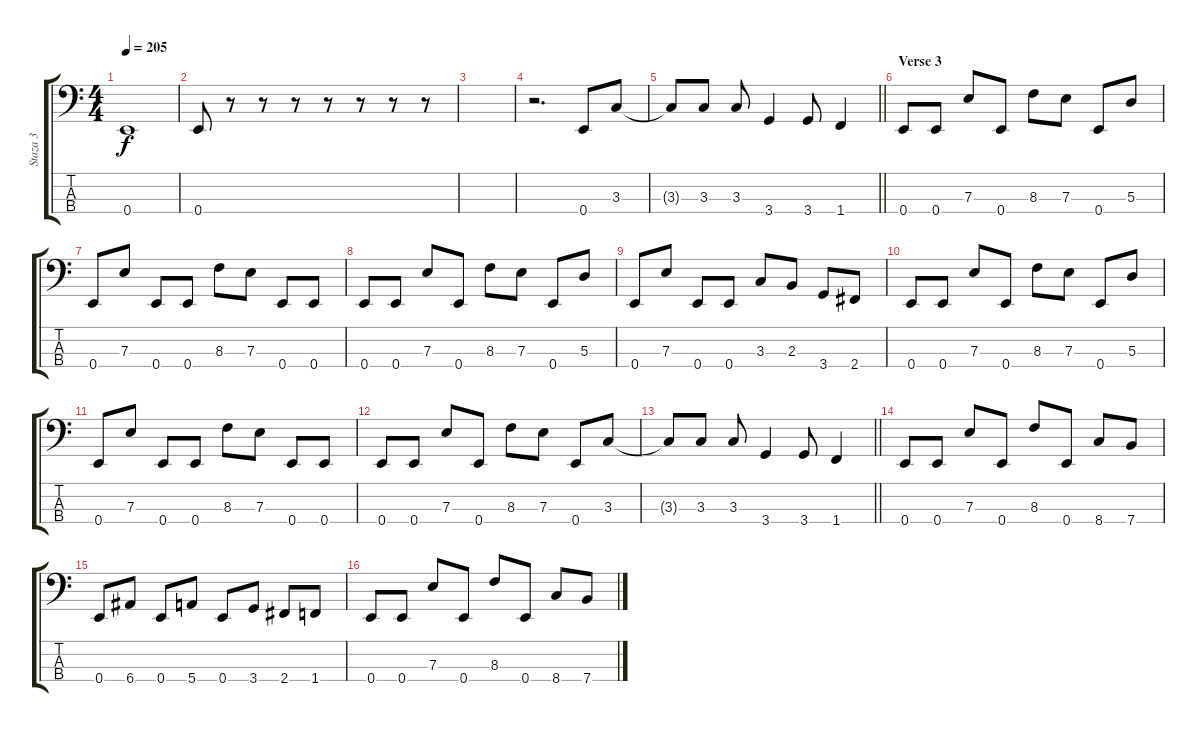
\track ("Staza 3" "Staza 3") {instrument electricbasspick}
\staff {score tabs}
\tuning (G2 D2 A1 E1) {hide}
\ts (4 4)
\tempo 205
\clef f4
\ks c
0.4{t}.1{dy f} |
0.4.8 r.8 r.8 r.8 r.8 r.8 r.8 r.8 |
|
r.2{d} 0.4.8 3.3.8 |
\barLineRight lightlight
3.3{t}.8 3.3.8 3.3.8 3.4.4 3.4.8 1.4.4 |
\section ("" "Verse 3")
0.4.8 0.4.8 7.3.8 0.4.8 8.3.8 7.3.8 0.4.8 5.3.8 |
0.4.8 7.3.8 0.4.8 0.4.8 8.3.8 7.3.8 0.4.8 0.4.8 |
0.4.8 0.4.8 7.3.8 0.4.8 8.3.8 7.3.8 0.4.8 5.3.8 |
0.4.8 7.3.8 0.4.8 0.4.8 3.3.8 2.3.8 3.4.8 2.4.8 |
0.4.8 0.4.8 7.3.8 0.4.8 8.3.8 7.3.8 0.4.8 5.3.8 |
0.4.8 7.3.8 0.4.8 0.4.8 8.3.8 7.3.8 0.4.8 0.4.8 |
0.4.8 0.4.8 7.3.8 0.4.8 8.3.8 7.3.8 0.4.8 3.3.8 |
\barLineRight lightlight
3.3{t}.8 3.3.8 3.3.8 3.4.4 3.4.8 1.4.4 |
\section ("" "")
0.4.8 0.4.8 7.3.8 0.4.8 8.3.8 0.4.8 8.4.8 7.4.8 |
0.4.8 6.4.8 0.4.8 5.4.8 0.4.8 3.4.8 2.4.8 1.4.8 |
0.4.8 0.4.8 7.3.8 0.4.8 8.3.8 0.4.8 8.4.8 7.4.8
